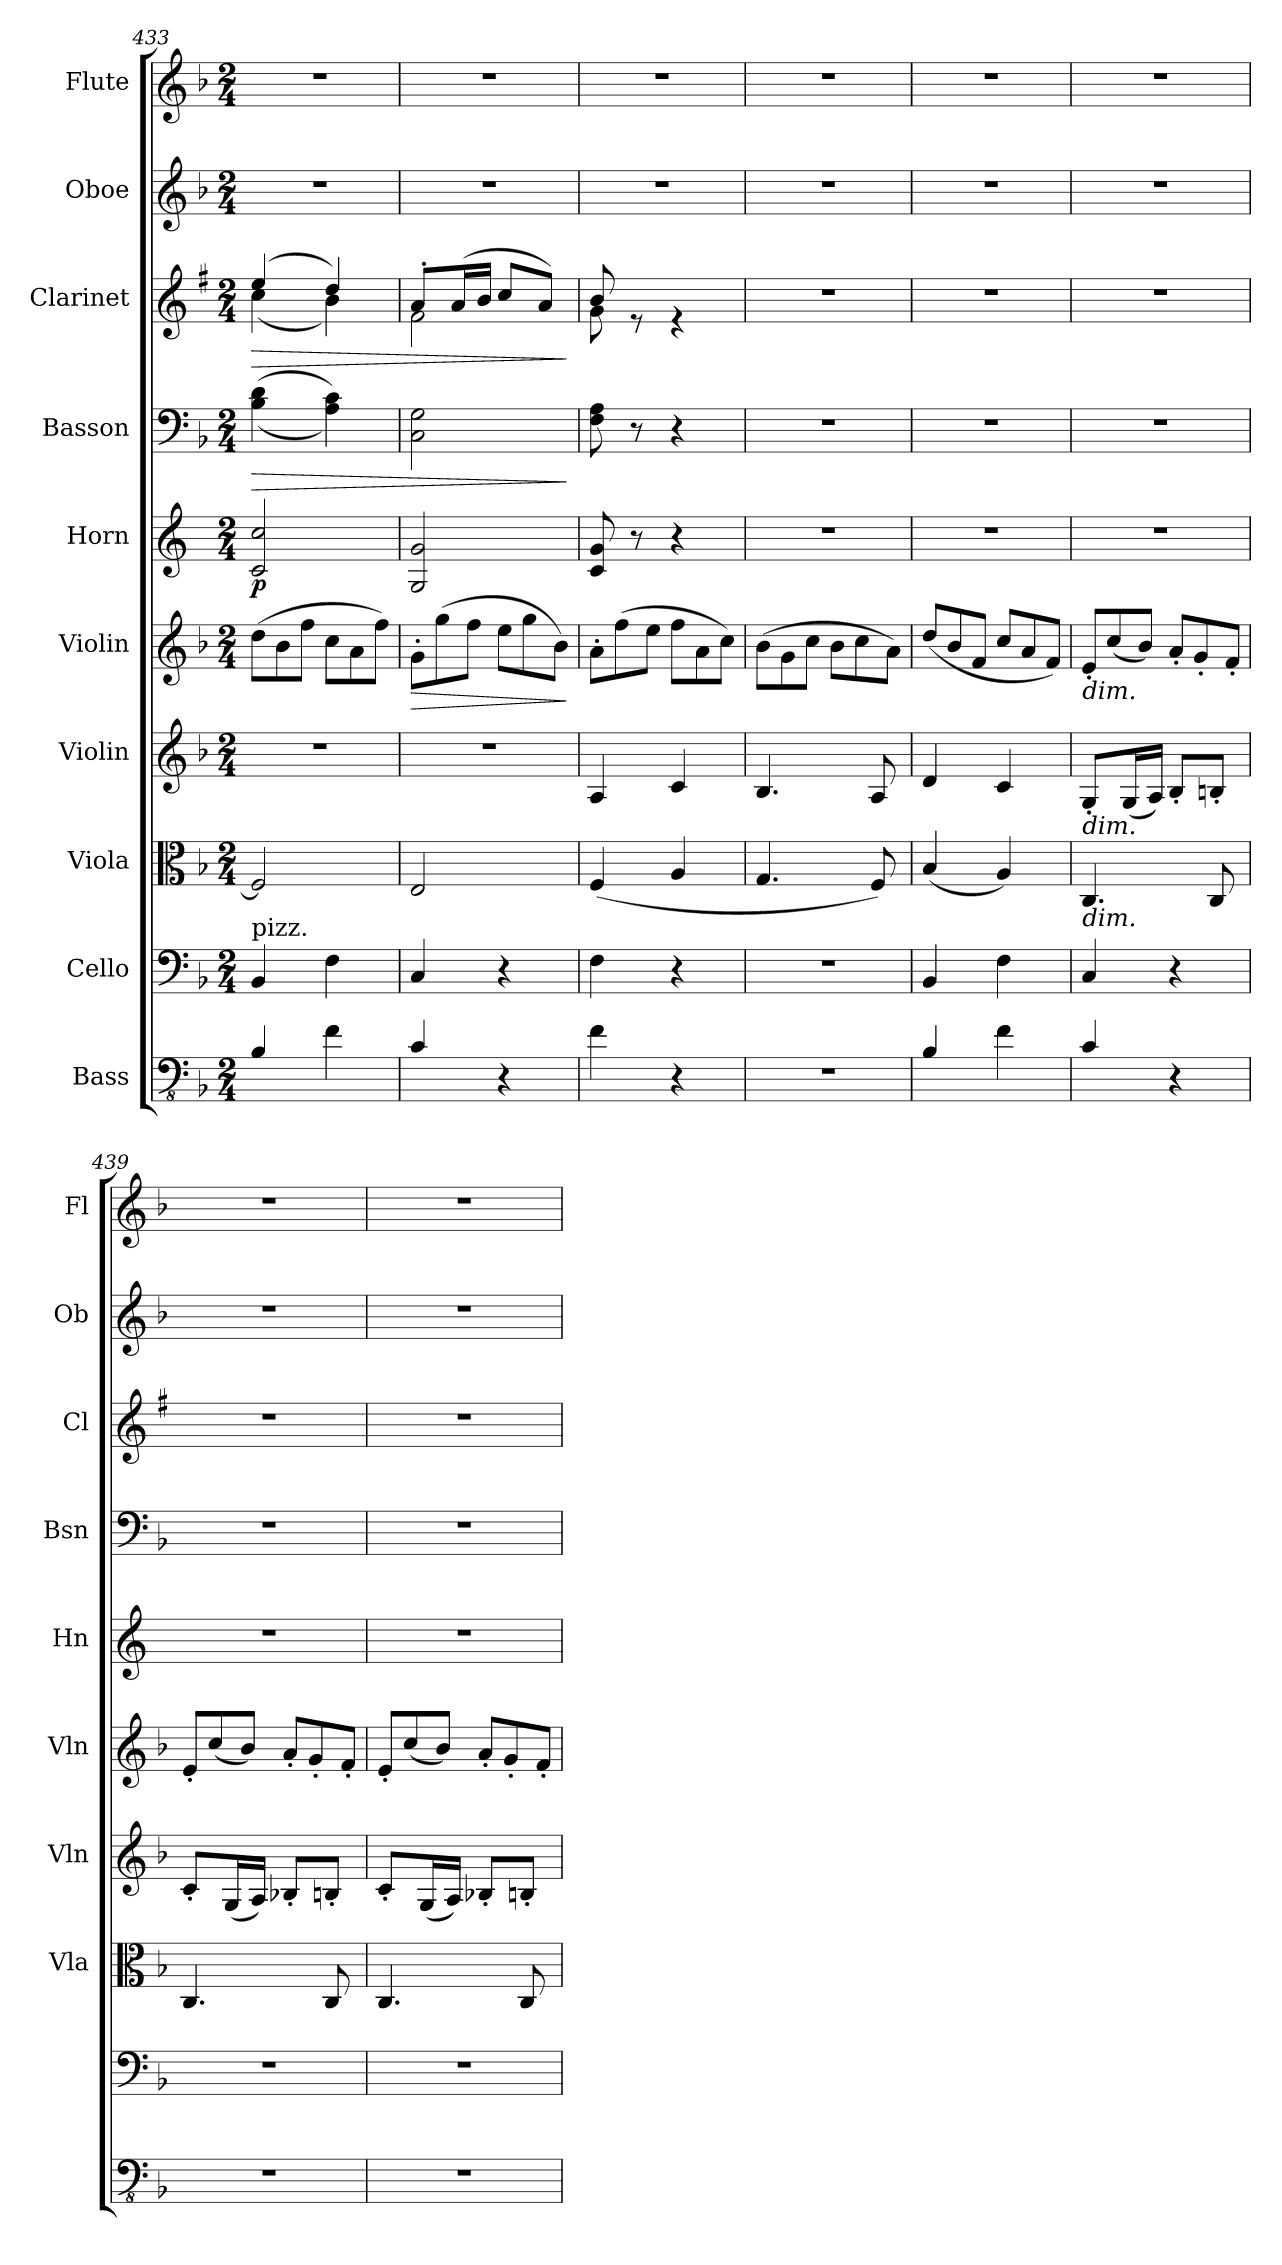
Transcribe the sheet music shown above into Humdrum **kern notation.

**kern	**kern	**kern	**kern	**kern	**dynam	**kern	**dynam	**kern	**dynam	**kern	**dynam	**kern	**kern
*part10	*part9	*part8	*part7	*part6	*part6	*part5	*part5	*part4	*part4	*part3	*part3	*part2	*part1
*staff10	*staff9	*staff8	*staff7	*staff6	*staff6	*staff5	*staff5	*staff4	*staff4	*staff3	*staff3	*staff2	*staff1
*I"Bass	*I"Cello	*I"Viola	*I"Violin	*I"Violin	*	*I"Horn	*	*I"Basson	*	*I"Clarinet	*	*I"Oboe	*I"Flute
*	*	*I'Vla	*I'Vln	*I'Vln	*	*I'Hn	*	*I'Bsn	*	*I'Cl	*	*I'Ob	*I'Fl
*clefFv4	*clefF4	*clefC3	*clefG2	*clefG2	*	*clefG2	*	*clefF4	*	*clefG2	*	*clefG2	*clefG2
*ITrd7c12	*	*	*	*	*	*ITrd4c7	*	*	*	*ITrd1c2	*	*	*
*k[b-]	*k[b-]	*k[b-]	*k[b-]	*k[b-]	*	*k[b-]	*	*k[b-]	*	*k[b-]	*	*k[b-]	*k[b-]
*M2/4	*M2/4	*M2/4	*M2/4	*M2/4	*	*M2/4	*	*M2/4	*	*M2/4	*	*M2/4	*M2/4
*	*	*	*	*Xtuplet	*	*	*	*	*	*	*	*	*
=433	=433	=433	=433	=433	=433	=433	=433	=433	=433	=433	=433	=433	=433
!	!LO:TX:a:t=pizz.	!	!	!	!	!	!	!	!	!	!	!	!
!	!	!	!	!	!	!	!LO:DY:b	!	!LO:HP:b	!	!LO:HP:b	!	!
*	*	*	*	*	*	*	*	*	*	*^	*	*	*
4BBB-/	4BB-/	2F/]	2r	(>12dd\L	.	2F/ 2f/	p	(<(>4B-\ 4d\	>	(>4dd/	(<4b-\	>	2r	2r
.	.	.	.	12b-\	.	.	.	.	.	.	.	.	.	.
.	.	.	.	12ff\J	.	.	.	.	.	.	.	.	.	.
4FF\	4F\	.	.	12cc\L	.	.	.	4A\ 4c\))	.	4cc/)	4a\)	.	.	.
.	.	.	.	12a\	.	.	.	.	.	.	.	.	.	.
.	.	.	.	12ff\J)	.	.	.	.	.	.	.	.	.	.
!!LO:PB:g=z
=434	=434	=434	=434	=434	=434	=434	=434	=434	=434	=434	=434	=434	=434	=434
!	!	!	!	!	!LO:HP:b	!	!	!	!	!	!	!	!	!
4CC/	4C/	2E/	2r	12g'\L	>	2C/ 2c/	.	2C\ 2G\	.	8g'/L	2e\	.	2r	2r
.	.	.	.	(>12gg\	.	.	.	.	.	.	.	.	.	.
.	.	.	.	.	.	.	.	.	.	(>16g/L	.	.	.	.
.	.	.	.	12ff\J	.	.	.	.	.	.	.	.	.	.
.	.	.	.	.	.	.	.	.	.	16a/JJ	.	.	.	.
4r	4r	.	.	12ee\L	.	.	.	.	.	8b-/L	.	.	.	.
.	.	.	.	12gg\	.	.	.	.	.	.	.	.	.	.
.	.	.	.	.	.	.	.	.	.	8g/J)	.	.	.	.
.	.	.	.	12b-\J)	.	.	.	.	.	.	.	.	.	.
*	*	*	*	*	*	*	*	*	*	*v	*v	*	*	*
.	.	.	.	.	]	.	.	.	]	.	]	.	.
=435	=435	=435	=435	=435	=435	=435	=435	=435	=435	=435	=435	=435	=435
*	*	*	*	*	*	*	*	*	*	*^	*	*	*
4FF\	4F\	(<4F/	4A/	12a'\L	.	8F/ 8c/	.	8F\ 8A\	.	8a/	8f\	.	2r	2r
.	.	.	.	(>12ff\	.	.	.	.	.	.	.	.	.	.
.	.	.	.	.	.	8r	.	8r	.	8re	4.ryy	.	.	.
.	.	.	.	12ee\J	.	.	.	.	.	.	.	.	.	.
4r	4r	4A/	4c/	12ff\L	.	4r	.	4r	.	4re	.	.	.	.
.	.	.	.	12a\	.	.	.	.	.	.	.	.	.	.
.	.	.	.	12cc\J)	.	.	.	.	.	.	.	.	.	.
*	*	*	*	*	*	*	*	*	*	*v	*v	*	*	*
=436	=436	=436	=436	=436	=436	=436	=436	=436	=436	=436	=436	=436	=436
2r	2r	4.G/	4.B-/	(>12b-\L	.	2r	.	2r	.	2r	.	2r	2r
.	.	.	.	12g\	.	.	.	.	.	.	.	.	.
.	.	.	.	12cc\J	.	.	.	.	.	.	.	.	.
.	.	.	.	12b-\L	.	.	.	.	.	.	.	.	.
.	.	.	.	12cc\	.	.	.	.	.	.	.	.	.
.	.	8F/)	8A/	.	.	.	.	.	.	.	.	.	.
.	.	.	.	12a\J)	.	.	.	.	.	.	.	.	.
=437	=437	=437	=437	=437	=437	=437	=437	=437	=437	=437	=437	=437	=437
4BBB-/	4BB-/	(<4B-/	4d/	(<12dd/L	.	2r	.	2r	.	2r	.	2r	2r
.	.	.	.	12b-/	.	.	.	.	.	.	.	.	.
.	.	.	.	12f/J	.	.	.	.	.	.	.	.	.
4FF\	4F\	4A/)	4c/	12cc/L	.	.	.	.	.	.	.	.	.
.	.	.	.	12a/	.	.	.	.	.	.	.	.	.
.	.	.	.	12f/J)	.	.	.	.	.	.	.	.	.
=438	=438	=438	=438	=438	=438	=438	=438	=438	=438	=438	=438	=438	=438
!	!	!	!	!LO:TX:b:i:t=dim.	!	!	!	!	!	!	!	!	!
!	!	!	!LO:TX:b:i:t=dim.	!	!	!	!	!	!	!	!	!	!
!	!	!LO:TX:b:i:t=dim.	!	!	!	!	!	!	!	!	!	!	!
4CC/	4C/	4.C/	8G'/L	12e'/L	.	2r	.	2r	.	2r	.	2r	2r
.	.	.	.	(<12cc/	.	.	.	.	.	.	.	.	.
.	.	.	(<16G/L	.	.	.	.	.	.	.	.	.	.
.	.	.	.	12b-/J)	.	.	.	.	.	.	.	.	.
.	.	.	16A/JJ)	.	.	.	.	.	.	.	.	.	.
4r	4r	.	8B-'/L	12a'/L	.	.	.	.	.	.	.	.	.
.	.	.	.	12g'/	.	.	.	.	.	.	.	.	.
.	.	8C/	8Bn'/J	.	.	.	.	.	.	.	.	.	.
.	.	.	.	12f'/J	.	.	.	.	.	.	.	.	.
=439	=439	=439	=439	=439	=439	=439	=439	=439	=439	=439	=439	=439	=439
2r	2r	4.C/	8c'/L	12e'/L	.	2r	.	2r	.	2r	.	2r	2r
.	.	.	.	(<12cc/	.	.	.	.	.	.	.	.	.
.	.	.	(<16G/L	.	.	.	.	.	.	.	.	.	.
.	.	.	.	12b-/J)	.	.	.	.	.	.	.	.	.
.	.	.	16A/JJ)	.	.	.	.	.	.	.	.	.	.
.	.	.	8B-X'/L	12a'/L	.	.	.	.	.	.	.	.	.
.	.	.	.	12g'/	.	.	.	.	.	.	.	.	.
.	.	8C/	8Bn'/J	.	.	.	.	.	.	.	.	.	.
.	.	.	.	12f'/J	.	.	.	.	.	.	.	.	.
!!LO:PB:g=z
=440	=440	=440	=440	=440	=440	=440	=440	=440	=440	=440	=440	=440	=440
2r	2r	4.C/	8c'/L	12e'/L	.	2r	.	2r	.	2r	.	2r	2r
.	.	.	.	(<12cc/	.	.	.	.	.	.	.	.	.
.	.	.	(<16G/L	.	.	.	.	.	.	.	.	.	.
.	.	.	.	12b-/J)	.	.	.	.	.	.	.	.	.
.	.	.	16A/JJ)	.	.	.	.	.	.	.	.	.	.
.	.	.	8B-X'/L	12a'/L	.	.	.	.	.	.	.	.	.
.	.	.	.	12g'/	.	.	.	.	.	.	.	.	.
.	.	8C/	8Bn'/J	.	.	.	.	.	.	.	.	.	.
.	.	.	.	12f'/J	.	.	.	.	.	.	.	.	.
=	=	=	=	=	=	=	=	=	=	=	=	=	=
*-	*-	*-	*-	*-	*-	*-	*-	*-	*-	*-	*-	*-	*-
